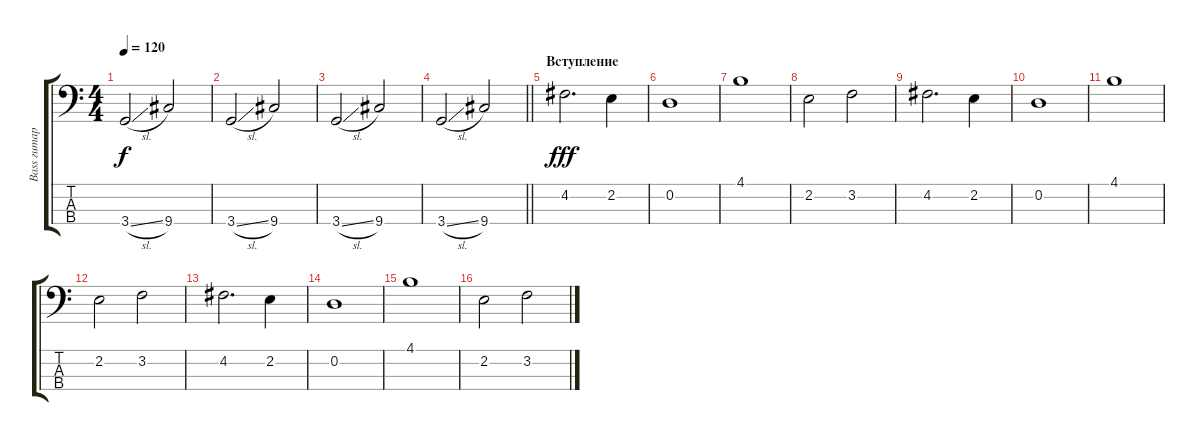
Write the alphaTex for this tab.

\track ("Bass гитара" "Bass гитар") {instrument fretlessbass}
\staff {score tabs}
\tuning (G2 D2 A1 E1) {hide}
\ts (4 4)
\tempo 120
\clef f4
\ks c
3.4{sl}.2{dy f volume 13 balance 16 instrument lead2sawtooth} 9.4.2 |
3.4{sl}.2{instrument lead2sawtooth} 9.4.2 |
3.4{sl}.2{instrument lead2sawtooth} 9.4.2 |
\barLineRight lightlight
3.4{sl}.2{instrument lead2sawtooth} 9.4.2 |
\section ("" "Вступление")
4.2.2{d dy fff} 2.2.4 |
0.2.1 |
4.1.1 |
2.2.2 3.2.2 |
4.2.2{d} 2.2.4 |
0.2.1 |
4.1.1 |
2.2.2 3.2.2 |
4.2.2{d} 2.2.4 |
0.2.1 |
4.1.1 |
2.2.2 3.2.2
